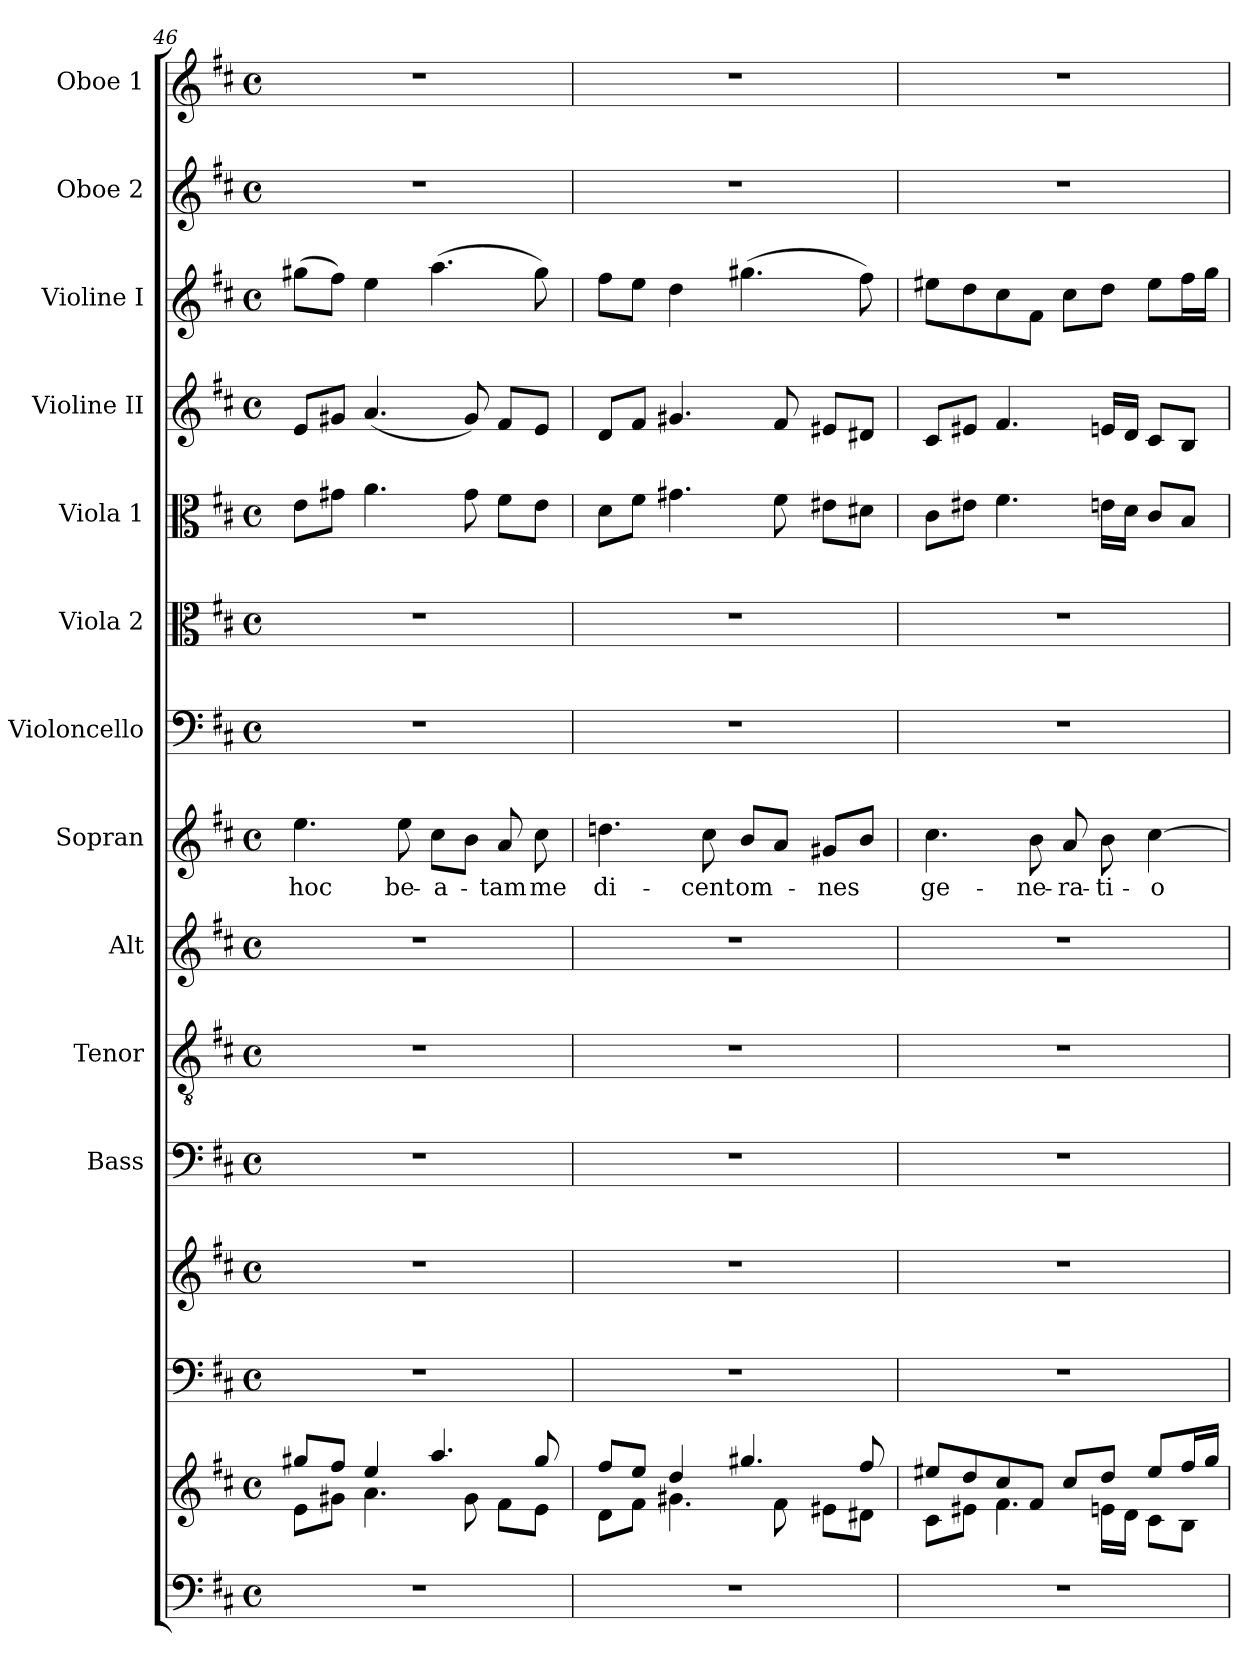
**kern	**kern	**kern	**kern	**kern	**kern	**kern	**kern	**text	**kern	**kern	**kern	**kern	**kern	**kern	**kern
*part13	*part13	*part12	*part12	*part11	*part10	*part9	*part8	*part8	*part7	*part6	*part5	*part4	*part3	*part2	*part1
*staff15	*staff14	*staff13	*staff12	*staff11	*staff10	*staff9	*staff8	*staff8	*staff7	*staff6	*staff5	*staff4	*staff3	*staff2	*staff1
*	*	*	*	*I"Bass	*I"Tenor	*I"Alt	*I"Sopran	*	*I"Violoncello	*I"Viola 2	*I"Viola 1	*I"Violine II	*I"Violine I	*I"Oboe 2	*I"Oboe 1
*	*	*	*	*I'B.	*I'T.	*I'A.	*I'S.	*	*I'Vc.	*I'Vla. 2	*I'Vla. 1	*I'Vl. II	*I'Vl. I	*I'Ob. 2	*I'Ob. 1
!!LO:PB:g=z
*clefF4	*clefG2	*clefF4	*clefG2	*clefF4	*clefGv2	*clefG2	*clefG2	*	*clefF4	*clefC3	*clefC3	*clefG2	*clefG2	*clefG2	*clefG2
*	*	*	*	*	*	*	*	*	*ITrd7c12	*	*	*	*	*	*
*k[f#c#]	*k[f#c#]	*k[f#c#]	*k[f#c#]	*k[f#c#]	*k[f#c#]	*k[f#c#]	*k[f#c#]	*	*k[f#c#]	*k[f#c#]	*k[f#c#]	*k[f#c#]	*k[f#c#]	*k[f#c#]	*k[f#c#]
*D:	*D:	*D:	*D:	*D:	*D:	*D:	*D:	*	*D:	*D:	*D:	*D:	*D:	*D:	*D:
*M4/4	*M4/4	*M4/4	*M4/4	*M4/4	*M4/4	*M4/4	*M4/4	*	*M4/4	*M4/4	*M4/4	*M4/4	*M4/4	*M4/4	*M4/4
*met(c)	*met(c)	*met(c)	*met(c)	*met(c)	*met(c)	*met(c)	*met(c)	*	*met(c)	*met(c)	*met(c)	*met(c)	*met(c)	*met(c)	*met(c)
=46	=46	=46	=46	=46	=46	=46	=46	=46	=46	=46	=46	=46	=46	=46	=46
*	*^	*	*	*	*	*	*	*	*	*	*	*	*	*	*
!	!	!	!	!	!	!	!	!	!LO:LY:b	!	!	!	!	!	!	!
1r	8gg#X/L	8e\L	1r	1r	1r	1r	1r	4.ee\	hoc	1r	1r	8e\L	8e/L	(>8gg#X\L	1r	1r
.	8ff#/J	8g#X\J	.	.	.	.	.	.	.	.	.	8g#X\J	8g#X/J	8ff#\J)	.	.
.	4ee/	4.a\	.	.	.	.	.	.	.	.	.	4.a\	(<4.a/	4ee\	.	.
!	!	!	!	!	!	!	!	!	!LO:LY:b	!	!	!	!	!	!	!
.	.	.	.	.	.	.	.	8ee\	be-	.	.	.	.	.	.	.
!	!	!	!	!	!	!	!	!	!LO:LY:b	!	!	!	!	!	!	!
.	4.aa/	.	.	.	.	.	.	8cc#\L	-a-	.	.	.	.	(>4.aa\	.	.
.	.	8g#\	.	.	.	.	.	8b\J	.	.	.	8g#\	8g#/)	.	.	.
!	!	!	!	!	!	!	!	!	!LO:LY:b	!	!	!	!	!	!	!
.	.	8f#\L	.	.	.	.	.	8a/	-tam	.	.	8f#\L	8f#/L	.	.	.
!	!	!	!	!	!	!	!	!	!LO:LY:b	!	!	!	!	!	!	!
.	8gg#/	8e\J	.	.	.	.	.	8cc#\	me	.	.	8e\J	8e/J	8gg#\)	.	.
=47	=47	=47	=47	=47	=47	=47	=47	=47	=47	=47	=47	=47	=47	=47	=47	=47
!	!	!	!	!	!	!	!	!	!LO:LY:b	!	!	!	!	!	!	!
1r	8ff#/L	8d\L	1r	1r	1r	1r	1r	4.ddn\	di-	1r	1r	8d\L	8d/L	8ff#\L	1r	1r
.	8ee/J	8f#\J	.	.	.	.	.	.	.	.	.	8f#\J	8f#/J	8ee\J	.	.
.	4dd/	4.g#X\	.	.	.	.	.	.	.	.	.	4.g#X\	4.g#X/	4dd\	.	.
!	!	!	!	!	!	!	!	!	!LO:LY:b	!	!	!	!	!	!	!
.	.	.	.	.	.	.	.	8cc#\	-cent	.	.	.	.	.	.	.
!	!	!	!	!	!	!	!	!	!LO:LY:b	!	!	!	!	!	!	!
.	4.gg#X/	.	.	.	.	.	.	8b/L	om-	.	.	.	.	(>4.gg#X\	.	.
.	.	8f#\	.	.	.	.	.	8a/J	.	.	.	8f#\	8f#/	.	.	.
!	!	!	!	!	!	!	!	!	!LO:LY:b	!	!	!	!	!	!	!
.	.	8e#X\L	.	.	.	.	.	8g#X/L	-nes	.	.	8e#X\L	8e#X/L	.	.	.
.	8ff#/	8d#X\J	.	.	.	.	.	8b/J	.	.	.	8d#X\J	8d#X/J	8ff#\)	.	.
=48	=48	=48	=48	=48	=48	=48	=48	=48	=48	=48	=48	=48	=48	=48	=48	=48
!	!	!	!	!	!	!	!	!	!LO:LY:b	!	!	!	!	!	!	!
1r	8ee#X/L	8c#\L	1r	1r	1r	1r	1r	4.cc#\	ge-	1r	1r	8c#\L	8c#/L	8ee#X\L	1r	1r
.	8dd/	8e#X\J	.	.	.	.	.	.	.	.	.	8e#X\J	8e#X/J	8dd\	.	.
.	8cc#/	4.f#\	.	.	.	.	.	.	.	.	.	4.f#\	4.f#/	8cc#\	.	.
!	!	!	!	!	!	!	!	!	!LO:LY:b	!	!	!	!	!	!	!
.	8f#/J	.	.	.	.	.	.	8b\	-ne-	.	.	.	.	8f#\J	.	.
!	!	!	!	!	!	!	!	!	!LO:LY:b	!	!	!	!	!	!	!
.	8cc#/L	.	.	.	.	.	.	8a/	-ra-	.	.	.	.	8cc#\L	.	.
!	!	!	!	!	!	!	!	!	!LO:LY:b	!	!	!	!	!	!	!
.	8dd/J	16en\LL	.	.	.	.	.	8b\	-ti-	.	.	16en\LL	16en/LL	8dd\J	.	.
.	.	16d\JJ	.	.	.	.	.	.	.	.	.	16d\JJ	16d/JJ	.	.	.
!	!	!	!	!	!	!	!	!	!LO:LY:b	!	!	!	!	!	!	!
.	8ee#/L	8c#\L	.	.	.	.	.	[4cc#\	-o-	.	.	8c#/L	8c#/L	8ee#\L	.	.
.	16ff#/L	8B\J	.	.	.	.	.	.	.	.	.	8B/J	8B/J	16ff#\L	.	.
.	16gg/JJ	.	.	.	.	.	.	.	.	.	.	.	.	16gg\JJ	.	.
*	*v	*v	*	*	*	*	*	*	*	*	*	*	*	*	*	*
=	=	=	=	=	=	=	=	=	=	=	=	=	=	=	=
*-	*-	*-	*-	*-	*-	*-	*-	*-	*-	*-	*-	*-	*-	*-	*-
